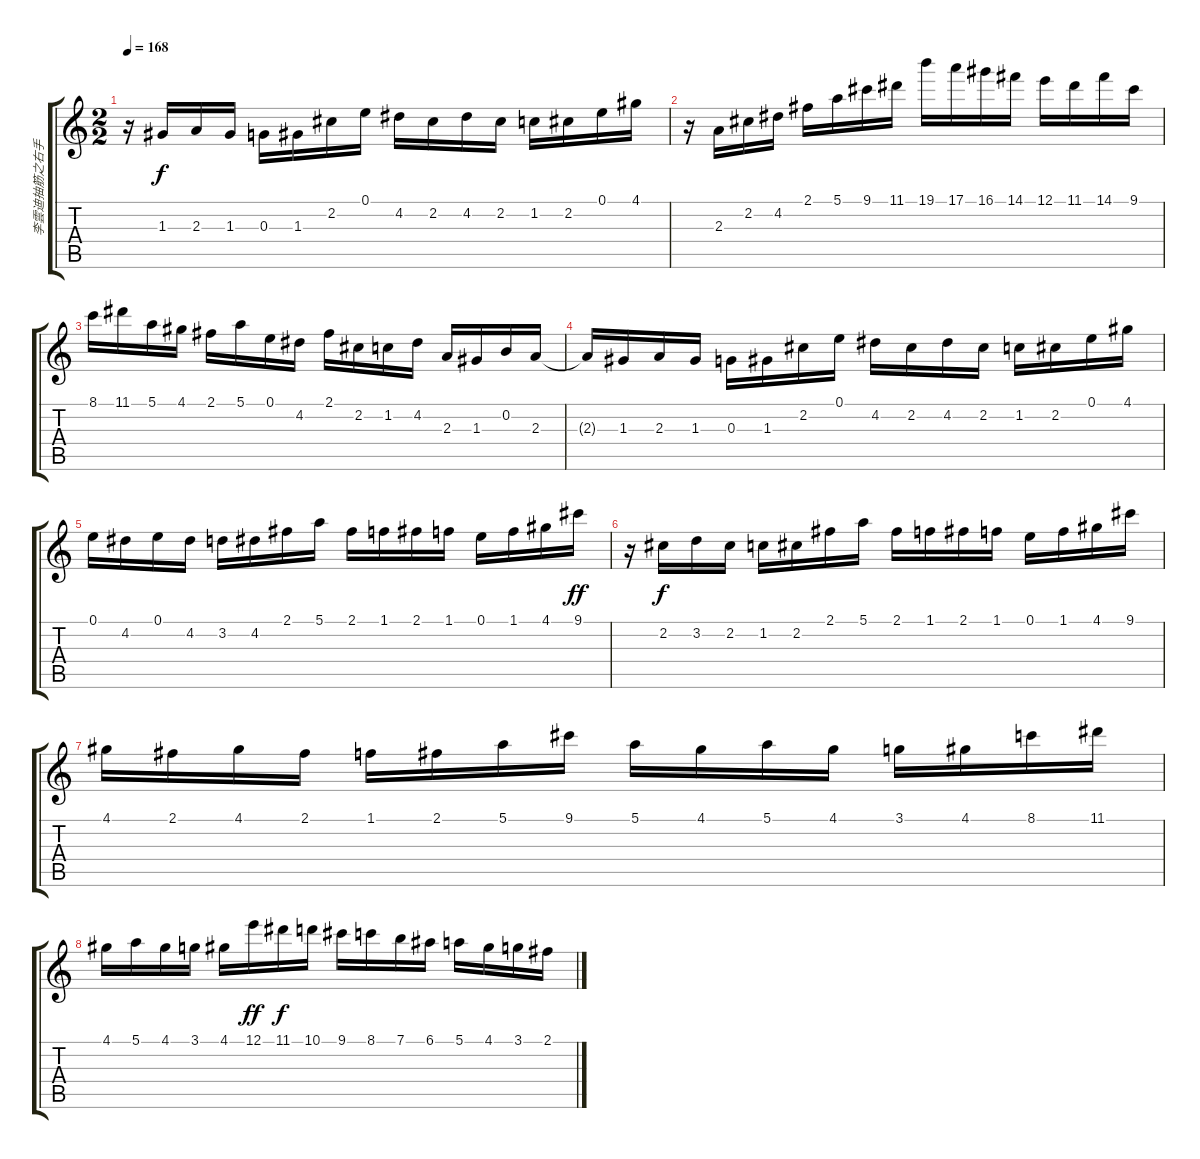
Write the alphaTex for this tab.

\track ("李雲迪抽筋之右手" "李雲迪抽筋之右手") {instrument acousticgrandpiano}
\staff {score tabs}
\tuning (E5 B4 G4 D4 A3 E3) {hide}
\ts (2 2)
\tempo 168
\clef g2
\ks c
r.16{dy f} 1.3.16 2.3.16 1.3.16 0.3.16 1.3.16 2.2.16 0.1.16 4.2.16 2.2.16 4.2.16 2.2.16 1.2.16 2.2.16 0.1.16 4.1.16 |
r.16 2.3.16 2.2.16 4.2.16 2.1.16 5.1.16 9.1.16 11.1.16 19.1.16 17.1.16 16.1.16 14.1.16 12.1.16 11.1.16 14.1.16 9.1.16 |
8.1.16 11.1.16 5.1.16 4.1.16 2.1.16 5.1.16 0.1.16 4.2.16 2.1.16 2.2.16 1.2.16 4.2.16 2.3.16 1.3.16 0.2.16 2.3.16 |
2.3{t}.16 1.3.16 2.3.16 1.3.16 0.3.16 1.3.16 2.2.16 0.1.16 4.2.16 2.2.16 4.2.16 2.2.16 1.2.16 2.2.16 0.1.16 4.1.16 |
0.1.16 4.2.16 0.1.16 4.2.16 3.2.16 4.2.16 2.1.16 5.1.16 2.1.16 1.1.16 2.1.16 1.1.16 0.1.16 1.1.16 4.1.16 9.1.16{dy ff} |
r.16 2.2.16{dy f} 3.2.16 2.2.16 1.2.16 2.2.16 2.1.16 5.1.16 2.1.16 1.1.16 2.1.16 1.1.16 0.1.16 1.1.16 4.1.16 9.1.16 |
4.1.16 2.1.16 4.1.16 2.1.16 1.1.16 2.1.16 5.1.16 9.1.16 5.1.16 4.1.16 5.1.16 4.1.16 3.1.16 4.1.16 8.1.16 11.1.16 |
4.1.16 5.1.16 4.1.16 3.1.16 4.1.16 12.1.16{dy ff} 11.1.16{dy f} 10.1.16 9.1.16 8.1.16 7.1.16 6.1.16 5.1.16 4.1.16 3.1.16 2.1.16
